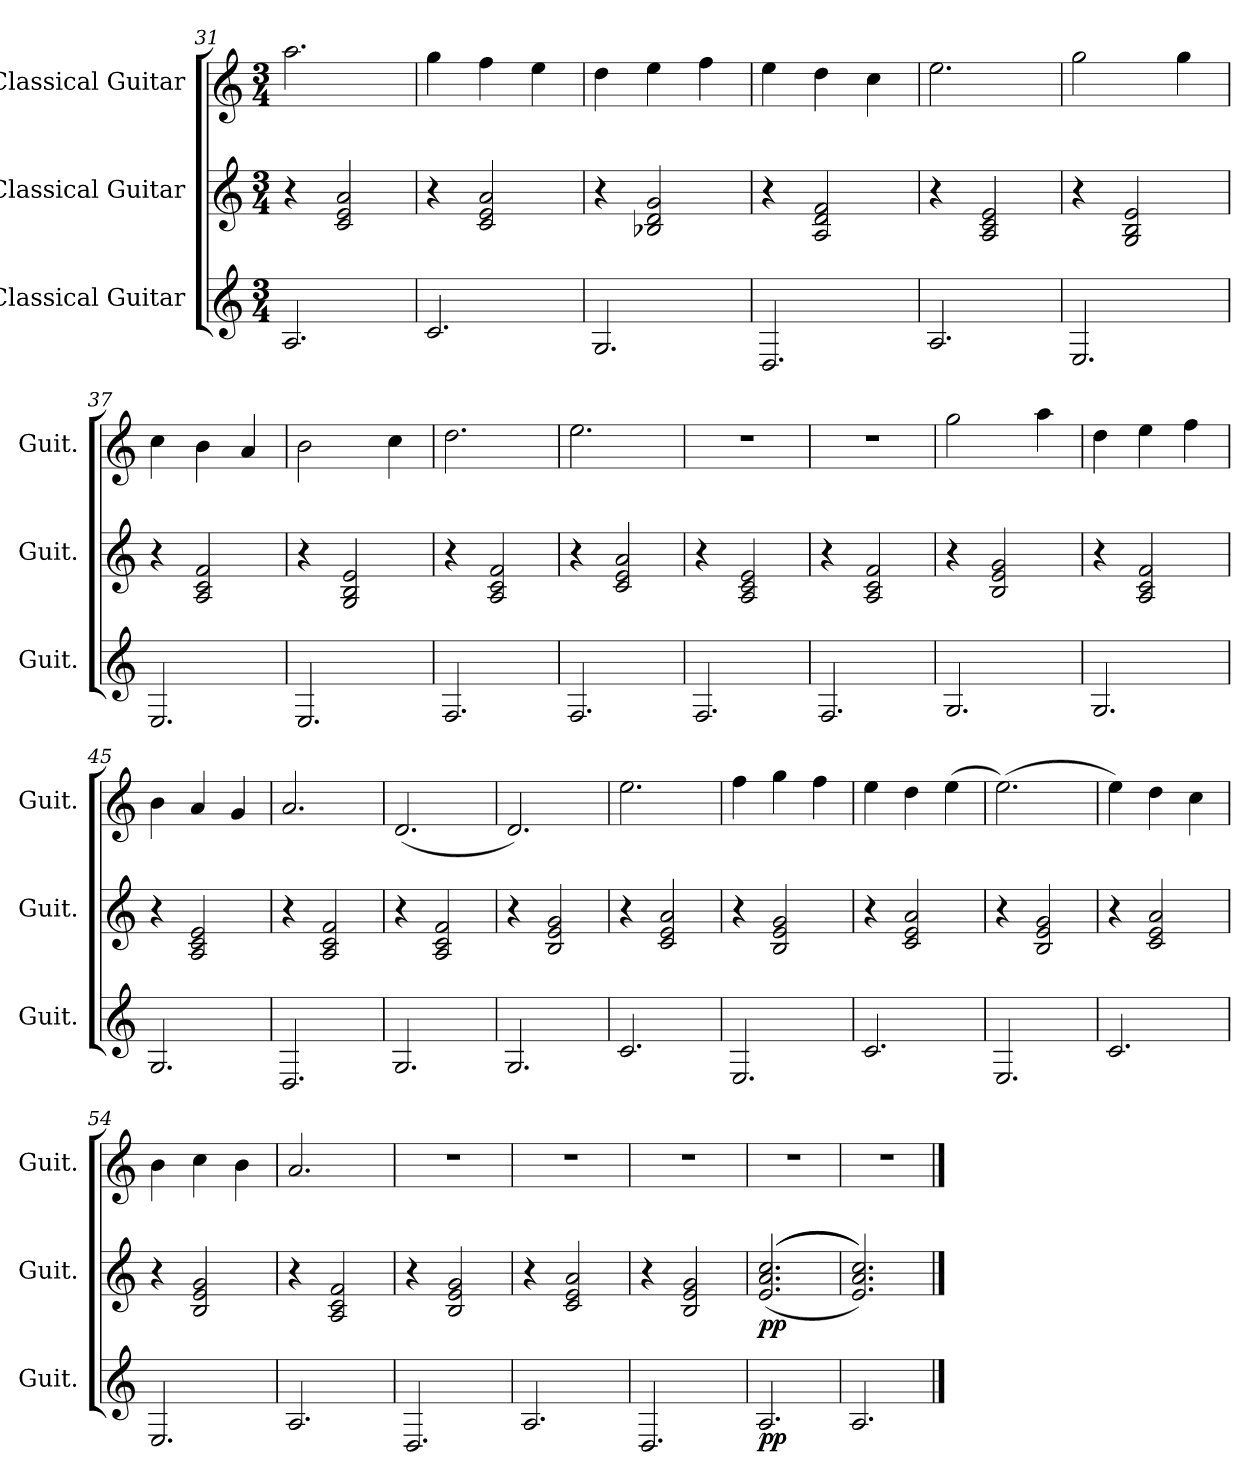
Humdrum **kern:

**kern	**dynam	**kern	**dynam	**kern
*part3	*part3	*part2	*part2	*part1
*staff3	*staff3	*staff2	*staff2	*staff1
*I"Classical Guitar	*	*I"Classical Guitar	*	*I"Classical Guitar
*I'Guit.	*	*I'Guit.	*	*I'Guit.
*clefG2	*	*clefG2	*	*clefG2
*k[]	*	*k[]	*	*k[]
*M3/4	*	*M3/4	*	*M3/4
=31	=31	=31	=31	=31
2.A/	.	4r	.	2.aa\
.	.	2c/ 2e/ 2a/	.	.
=32	=32	=32	=32	=32
2.c/	.	4r	.	4gg\
.	.	2c/ 2e/ 2a/	.	4ff\
.	.	.	.	4ee\
=33	=33	=33	=33	=33
2.G/	.	4r	.	4dd\
.	.	2B-X/ 2d/ 2g/	.	4ee\
.	.	.	.	4ff\
=34	=34	=34	=34	=34
2.D/	.	4r	.	4ee\
.	.	2A/ 2d/ 2f/	.	4dd\
.	.	.	.	4cc\
=35	=35	=35	=35	=35
2.A/	.	4r	.	2.ee\
.	.	2A/ 2c/ 2e/	.	.
!!LO:LB:g=z
=36	=36	=36	=36	=36
2.E/	.	4r	.	2gg\
.	.	2G/ 2B/ 2e/	.	.
.	.	.	.	4gg\
=37	=37	=37	=37	=37
2.E/	.	4r	.	4cc\
.	.	2A/ 2c/ 2f/	.	4b\
.	.	.	.	4a/
=38	=38	=38	=38	=38
2.E/	.	4r	.	2b\
.	.	2G/ 2B/ 2e/	.	.
.	.	.	.	4cc\
=39	=39	=39	=39	=39
2.F/	.	4r	.	2.dd\
.	.	2A/ 2c/ 2f/	.	.
=40	=40	=40	=40	=40
2.F/	.	4r	.	2.ee\
.	.	2c/ 2e/ 2a/	.	.
=41	=41	=41	=41	=41
2.F/	.	4r	.	2.r
.	.	2A/ 2c/ 2e/	.	.
=42	=42	=42	=42	=42
2.F/	.	4r	.	2.r
.	.	2A/ 2c/ 2f/	.	.
=43	=43	=43	=43	=43
2.G/	.	4r	.	2gg\
.	.	2B/ 2e/ 2g/	.	.
.	.	.	.	4aa\
!!LO:LB:g=z
=44	=44	=44	=44	=44
2.G/	.	4r	.	4dd\
.	.	2A/ 2c/ 2f/	.	4ee\
.	.	.	.	4ff\
=45	=45	=45	=45	=45
2.G/	.	4r	.	4b\
.	.	2A/ 2c/ 2e/	.	4a/
.	.	.	.	4g/
=46	=46	=46	=46	=46
2.D/	.	4r	.	2.a/
.	.	2A/ 2c/ 2f/	.	.
=47	=47	=47	=47	=47
2.G/	.	4r	.	(2.d/
.	.	2A/ 2c/ 2f/	.	.
=48	=48	=48	=48	=48
2.G/	.	4r	.	2.d/)
.	.	2B/ 2e/ 2g/	.	.
=49	=49	=49	=49	=49
2.c/	.	4r	.	2.ee\
.	.	2c/ 2e/ 2a/	.	.
=50	=50	=50	=50	=50
2.E/	.	4r	.	4ff\
.	.	2B/ 2e/ 2g/	.	4gg\
.	.	.	.	4ff\
!!LO:PB:g=z
=51	=51	=51	=51	=51
2.c/	.	4r	.	4ee\
.	.	2c/ 2e/ 2a/	.	4dd\
.	.	.	.	(4ee\
=52	=52	=52	=52	=52
2.E/	.	4r	.	(2.ee\)
.	.	2B/ 2e/ 2g/	.	.
=53	=53	=53	=53	=53
2.c/	.	4r	.	4ee\)
.	.	2c/ 2e/ 2a/	.	4dd\
.	.	.	.	4cc\
=54	=54	=54	=54	=54
2.E/	.	4r	.	4b\
.	.	2B/ 2e/ 2g/	.	4cc\
.	.	.	.	4b\
=55	=55	=55	=55	=55
2.A/	.	4r	.	2.a/
.	.	2A/ 2c/ 2f/	.	.
=56	=56	=56	=56	=56
2.D/	.	4r	.	2.r
.	.	2B/ 2e/ 2g/	.	.
=57	=57	=57	=57	=57
2.A/	.	4r	.	2.r
.	.	2c/ 2e/ 2a/	.	.
=58	=58	=58	=58	=58
2.D/	.	4r	.	2.r
.	.	2B/ 2e/ 2g/	.	.
!!LO:LB:g=z
=59	=59	=59	=59	=59
!	!LO:DY:b	!	!LO:DY:b	!
2.A/	pp	(((2.e/ 2.a/ 2.cc/	pp	2.r
=60	=60	=60	=60	=60
2.A/	.	2.e/ 2.a/ 2.cc/)))	.	2.r
==	==	==	==	==
*-	*-	*-	*-	*-
